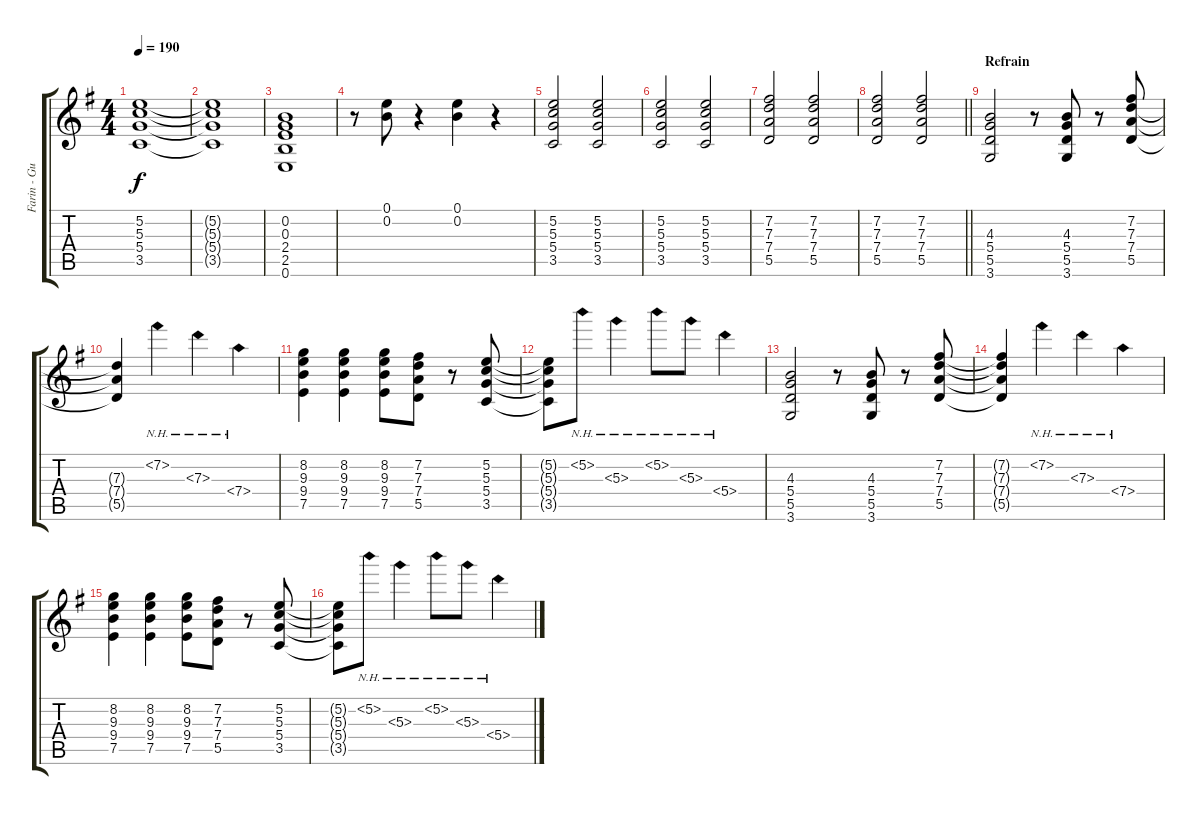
\track ("Farin - Guitar 1" "Farin - Gu") {instrument overdrivenguitar}
\staff {score tabs}
\tuning (E4 B3 G3 D3 A2 E2) {hide}
\ts (4 4)
\tempo 190
\clef g2
\ks g
(5.2 5.3 5.4 3.5).1{dy f} |
(5.2{t} 5.3{t} 5.4{t} 3.5{t}).1 |
(0.2 0.3 2.4 2.5 0.6).1 |
r.8 (0.1 0.2).8 r.4 (0.1 0.2).4 r.4 |
(5.2 5.3 5.4 3.5).2 (5.2 5.3 5.4 3.5).2 |
(5.2 5.3 5.4 3.5).2 (5.2 5.3 5.4 3.5).2 |
(7.2 7.3 7.4 5.5).2 (7.2 7.3 7.4 5.5).2 |
\barLineRight lightlight
(7.2 7.3 7.4 5.5).2 (7.2 7.3 7.4 5.5).2 |
\section ("" "Refrain")
(4.3 5.4 5.5 3.6).2 r.8 (4.3 5.4 5.5 3.6).8 r.8 (7.2 7.3 7.4 5.5).8 |
(7.3{t} 7.4{t} 5.5{t}).4 7.2{nh}.4 7.3{nh}.4 7.4{nh}.4 |
(8.2 9.3 9.4 7.5).4 (8.2 9.3 9.4 7.5).4 (8.2 9.3 9.4 7.5).8 (7.2 7.3 7.4 5.5).8 r.8 (5.2 5.3 5.4 3.5).8 |
(5.2{t} 5.3{t} 5.4{t} 3.5{t}).8 5.2{nh}.8 5.3{nh}.4 5.2{nh}.8 5.3{nh}.8 5.4{nh}.4 |
(4.3 5.4 5.5 3.6).2 r.8 (4.3 5.4 5.5 3.6).8 r.8 (7.2 7.3 7.4 5.5).8 |
(7.2{t} 7.3{t} 7.4{t} 5.5{t}).4 7.2{nh}.4 7.3{nh}.4 7.4{nh}.4 |
(8.2 9.3 9.4 7.5).4 (8.2 9.3 9.4 7.5).4 (8.2 9.3 9.4 7.5).8 (7.2 7.3 7.4 5.5).8 r.8 (5.2 5.3 5.4 3.5).8 |
(5.2{t} 5.3{t} 5.4{t} 3.5{t}).8 5.2{nh}.8 5.3{nh}.4 5.2{nh}.8 5.3{nh}.8 5.4{nh}.4
